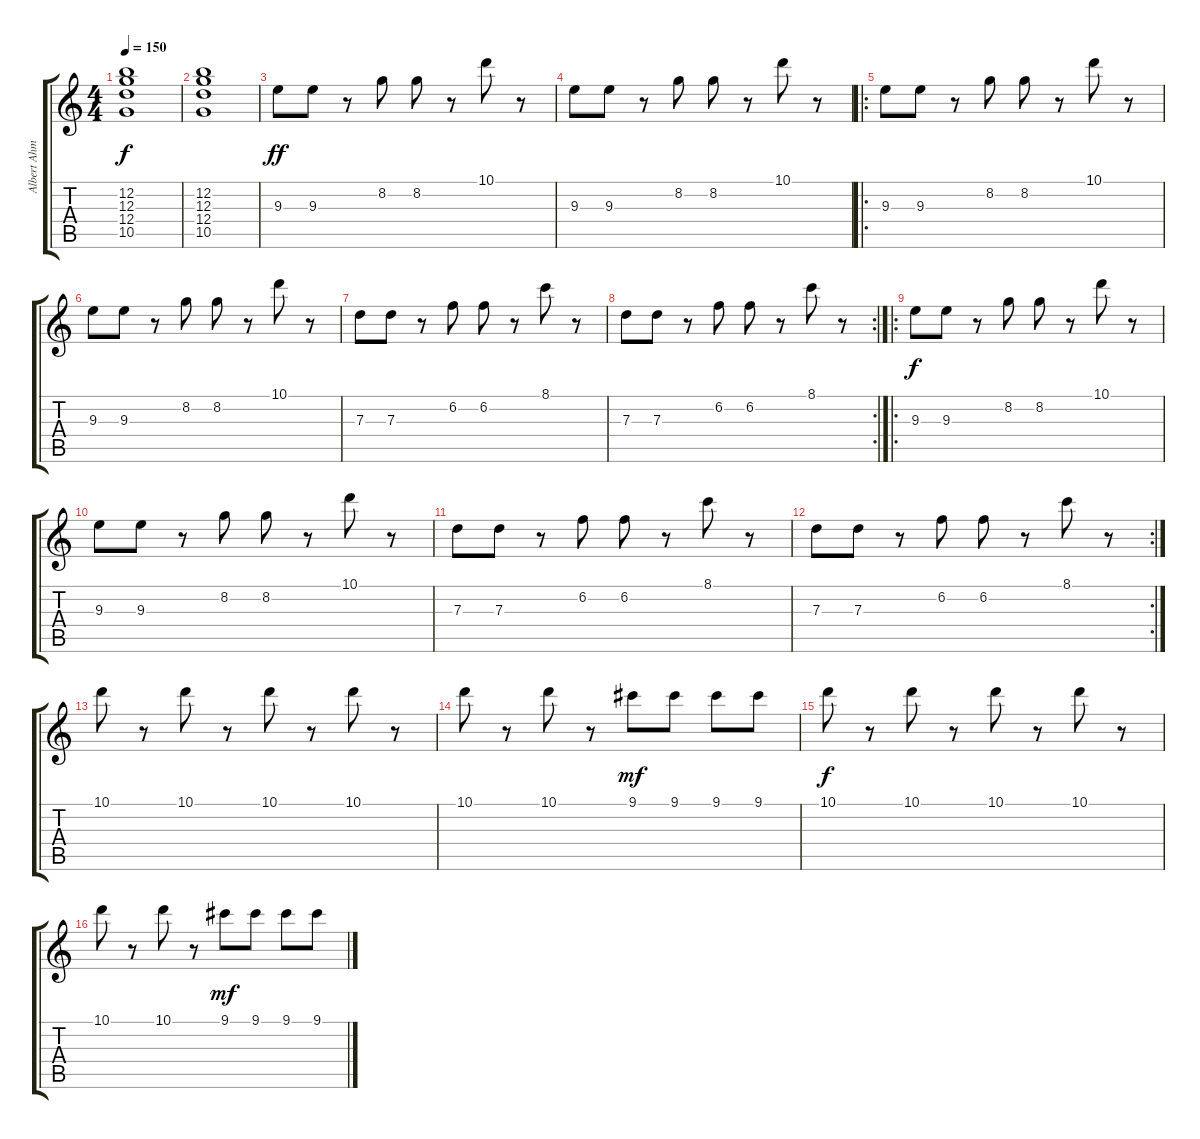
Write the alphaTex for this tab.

\track ("Albert Ahmmond Jr." "Albert Ahm") {instrument electricguitarclean}
\staff {score tabs}
\tuning (E4 B3 G3 D3 A2 E2) {hide}
\ts (4 4)
\tempo 150
\clef g2
\ks c
(12.2 12.3 12.4 10.5).1{dy f instrument electricguitarclean} |
(12.2 12.3 12.4 10.5).1 |
9.3.8{dy ff instrument distortionguitar} 9.3.8 r.8 8.2.8 8.2.8 r.8 10.1.8 r.8 |
9.3.8 9.3.8 r.8 8.2.8 8.2.8 r.8 10.1.8 r.8 |
\ro
9.3.8 9.3.8 r.8 8.2.8 8.2.8 r.8 10.1.8 r.8 |
9.3.8 9.3.8 r.8 8.2.8 8.2.8 r.8 10.1.8 r.8 |
7.3.8 7.3.8 r.8 6.2.8 6.2.8 r.8 8.1.8 r.8 |
\rc 2
7.3.8 7.3.8 r.8 6.2.8 6.2.8 r.8 8.1.8 r.8 |
\ro
9.3.8{dy f} 9.3.8 r.8 8.2.8 8.2.8 r.8 10.1.8 r.8 |
9.3.8 9.3.8 r.8 8.2.8 8.2.8 r.8 10.1.8 r.8 |
7.3.8 7.3.8 r.8 6.2.8 6.2.8 r.8 8.1.8 r.8 |
\rc 2
7.3.8 7.3.8 r.8 6.2.8 6.2.8 r.8 8.1.8 r.8 |
10.1.8 r.8 10.1.8 r.8 10.1.8 r.8 10.1.8 r.8 |
10.1.8 r.8 10.1.8 r.8 9.1.8{dy mf} 9.1.8 9.1.8 9.1.8 |
10.1.8{dy f} r.8 10.1.8 r.8 10.1.8 r.8 10.1.8 r.8 |
10.1.8 r.8 10.1.8 r.8 9.1.8{dy mf} 9.1.8 9.1.8 9.1.8
